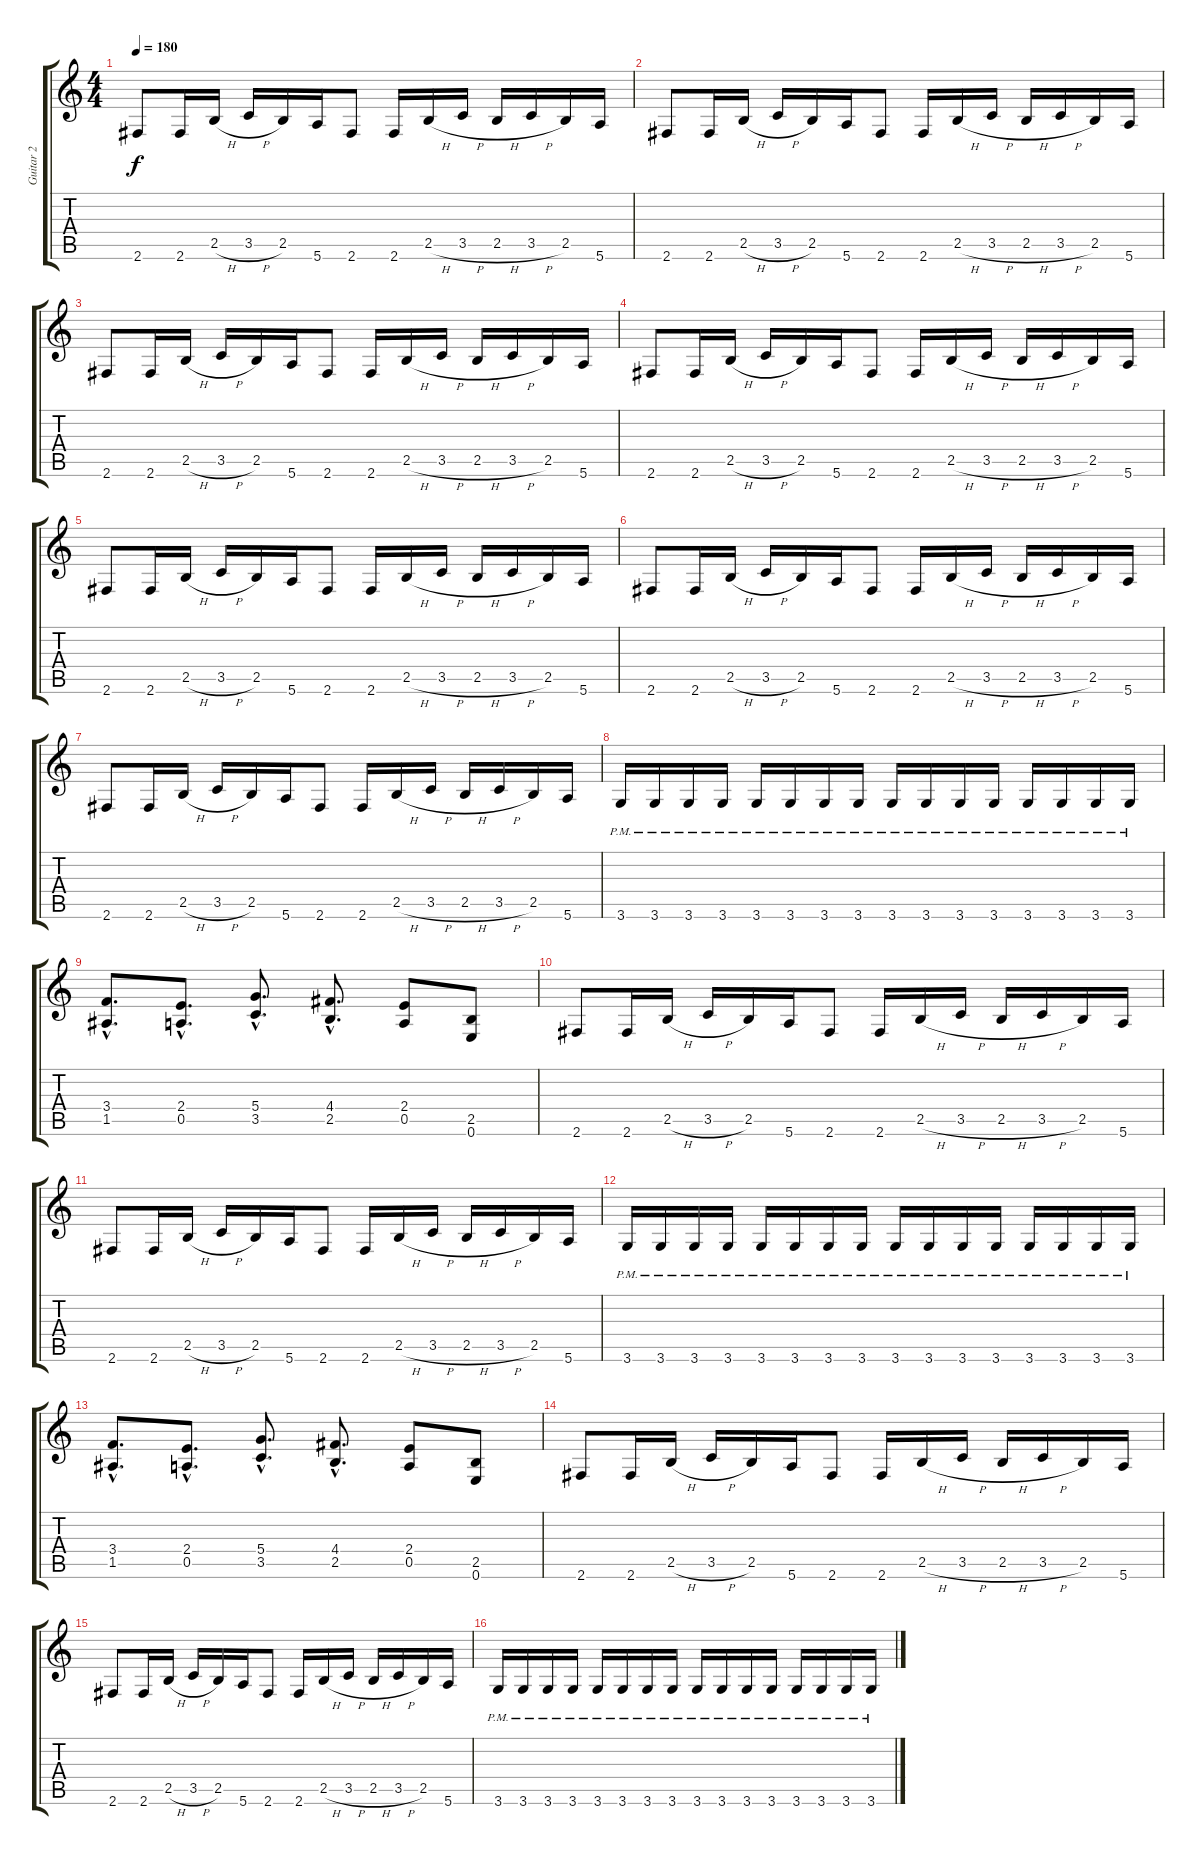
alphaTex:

\track ("Guitar 2" "Guitar 2") {instrument distortionguitar}
\staff {score tabs}
\tuning (E4 B3 G3 D3 A2 E2) {hide}
\ts (4 4)
\tempo 180
\clef g2
\ks c
2.6.8{dy f} 2.6.16 2.5{h}.16 3.5{h}.16 2.5.16 5.6.16 2.6.8 2.6.16 2.5{h}.16 3.5{h}.16 2.5{h}.16 3.5{h}.16 2.5.16 5.6.16 |
2.6.8 2.6.16 2.5{h}.16 3.5{h}.16 2.5.16 5.6.16 2.6.8 2.6.16 2.5{h}.16 3.5{h}.16 2.5{h}.16 3.5{h}.16 2.5.16 5.6.16 |
2.6.8 2.6.16 2.5{h}.16 3.5{h}.16 2.5.16 5.6.16 2.6.8 2.6.16 2.5{h}.16 3.5{h}.16 2.5{h}.16 3.5{h}.16 2.5.16 5.6.16 |
2.6.8 2.6.16 2.5{h}.16 3.5{h}.16 2.5.16 5.6.16 2.6.8 2.6.16 2.5{h}.16 3.5{h}.16 2.5{h}.16 3.5{h}.16 2.5.16 5.6.16 |
2.6.8 2.6.16 2.5{h}.16 3.5{h}.16 2.5.16 5.6.16 2.6.8 2.6.16 2.5{h}.16 3.5{h}.16 2.5{h}.16 3.5{h}.16 2.5.16 5.6.16 |
2.6.8 2.6.16 2.5{h}.16 3.5{h}.16 2.5.16 5.6.16 2.6.8 2.6.16 2.5{h}.16 3.5{h}.16 2.5{h}.16 3.5{h}.16 2.5.16 5.6.16 |
2.6.8 2.6.16 2.5{h}.16 3.5{h}.16 2.5.16 5.6.16 2.6.8 2.6.16 2.5{h}.16 3.5{h}.16 2.5{h}.16 3.5{h}.16 2.5.16 5.6.16 |
3.6{pm}.16 3.6{pm}.16 3.6{pm}.16 3.6{pm}.16 3.6{pm}.16 3.6{pm}.16 3.6{pm}.16 3.6{pm}.16 3.6{pm}.16 3.6{pm}.16 3.6{pm}.16 3.6{pm}.16 3.6{pm}.16 3.6{pm}.16 3.6{pm}.16 3.6{pm}.16 |
(3.4{hac} 1.5{hac}).8{d} (2.4{hac} 0.5{hac}).8{d} (5.4{hac} 3.5{hac}).8{d} (4.4{hac} 2.5{hac}).8{d} (2.4 0.5).8 (2.5 0.6).8 |
2.6.8 2.6.16 2.5{h}.16 3.5{h}.16 2.5.16 5.6.16 2.6.8 2.6.16 2.5{h}.16 3.5{h}.16 2.5{h}.16 3.5{h}.16 2.5.16 5.6.16 |
2.6.8 2.6.16 2.5{h}.16 3.5{h}.16 2.5.16 5.6.16 2.6.8 2.6.16 2.5{h}.16 3.5{h}.16 2.5{h}.16 3.5{h}.16 2.5.16 5.6.16 |
3.6{pm}.16 3.6{pm}.16 3.6{pm}.16 3.6{pm}.16 3.6{pm}.16 3.6{pm}.16 3.6{pm}.16 3.6{pm}.16 3.6{pm}.16 3.6{pm}.16 3.6{pm}.16 3.6{pm}.16 3.6{pm}.16 3.6{pm}.16 3.6{pm}.16 3.6{pm}.16 |
(3.4{hac} 1.5{hac}).8{d} (2.4{hac} 0.5{hac}).8{d} (5.4{hac} 3.5{hac}).8{d} (4.4{hac} 2.5{hac}).8{d} (2.4 0.5).8 (2.5 0.6).8 |
2.6.8 2.6.16 2.5{h}.16 3.5{h}.16 2.5.16 5.6.16 2.6.8 2.6.16 2.5{h}.16 3.5{h}.16 2.5{h}.16 3.5{h}.16 2.5.16 5.6.16 |
2.6.8 2.6.16 2.5{h}.16 3.5{h}.16 2.5.16 5.6.16 2.6.8 2.6.16 2.5{h}.16 3.5{h}.16 2.5{h}.16 3.5{h}.16 2.5.16 5.6.16 |
3.6{pm}.16 3.6{pm}.16 3.6{pm}.16 3.6{pm}.16 3.6{pm}.16 3.6{pm}.16 3.6{pm}.16 3.6{pm}.16 3.6{pm}.16 3.6{pm}.16 3.6{pm}.16 3.6{pm}.16 3.6{pm}.16 3.6{pm}.16 3.6{pm}.16 3.6{pm}.16
